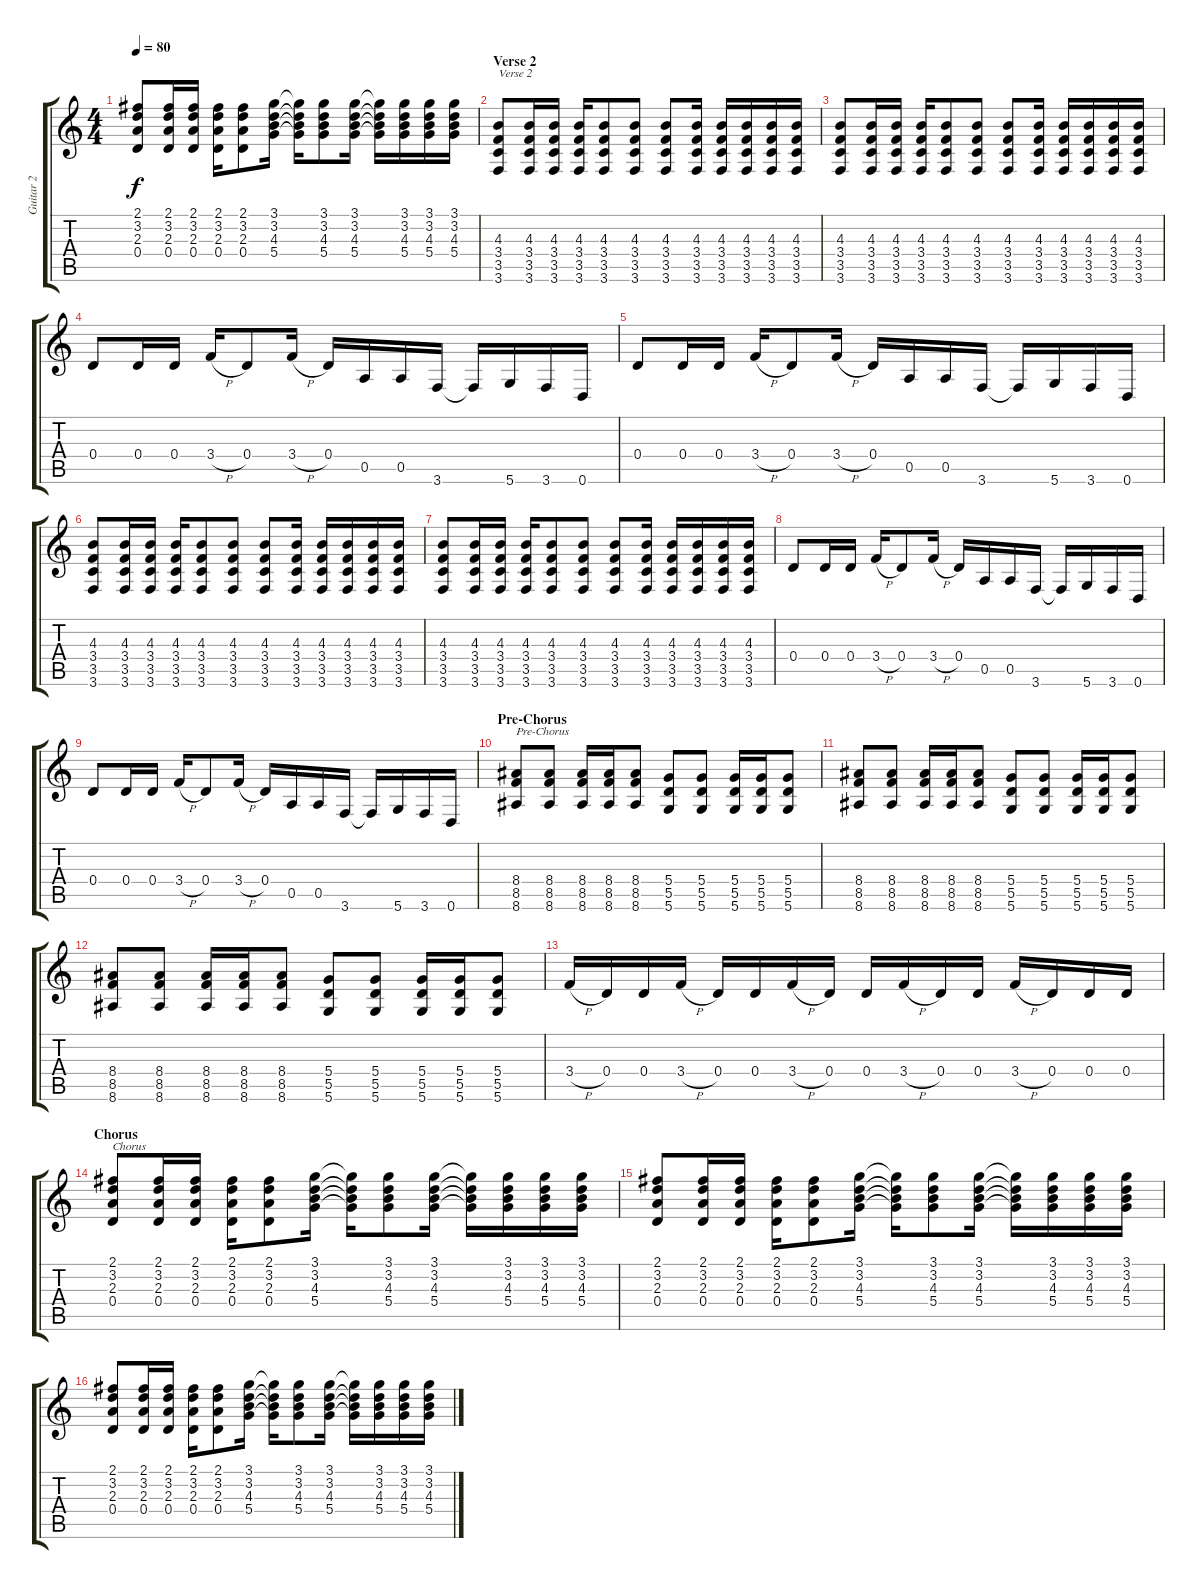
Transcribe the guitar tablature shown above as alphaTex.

\track ("Guitar 2" "Guitar 2") {instrument distortionguitar}
\staff {score tabs}
\tuning (E4 B3 G3 D3 A2 D2) {hide}
\ts (4 4)
\tempo 80
\clef g2
\ks c
(2.1 3.2 2.3 0.4).8{dy f} (2.1 3.2 2.3 0.4).16 (2.1 3.2 2.3 0.4).16 (2.1 3.2 2.3 0.4).16 (2.1 3.2 2.3 0.4).8 (3.1 3.2 4.3 5.4).16 (3.1{t} 3.2{t} 4.3{t} 5.4{t}).16 (3.1 3.2 4.3 5.4).8 (3.1 3.2 4.3 5.4).16 (3.1{t} 3.2{t} 4.3{t} 5.4{t}).16 (3.1 3.2 4.3 5.4).16 (3.1 3.2 4.3 5.4).16 (3.1 3.2 4.3 5.4).16 |
\section ("" "Verse 2")
(4.3 3.4 3.5 3.6).8{txt "Verse 2"} (4.3 3.4 3.5 3.6).16 (4.3 3.4 3.5 3.6).16 (4.3 3.4 3.5 3.6).16 (4.3 3.4 3.5 3.6).8 (4.3 3.4 3.5 3.6).8 (4.3 3.4 3.5 3.6).8 (4.3 3.4 3.5 3.6).16 (4.3 3.4 3.5 3.6).16 (4.3 3.4 3.5 3.6).16 (4.3 3.4 3.5 3.6).16 (4.3 3.4 3.5 3.6).16 |
(4.3 3.4 3.5 3.6).8 (4.3 3.4 3.5 3.6).16 (4.3 3.4 3.5 3.6).16 (4.3 3.4 3.5 3.6).16 (4.3 3.4 3.5 3.6).8 (4.3 3.4 3.5 3.6).8 (4.3 3.4 3.5 3.6).8 (4.3 3.4 3.5 3.6).16 (4.3 3.4 3.5 3.6).16 (4.3 3.4 3.5 3.6).16 (4.3 3.4 3.5 3.6).16 (4.3 3.4 3.5 3.6).16 |
0.4.8 0.4.16 0.4.16 3.4{h}.16 0.4.8 3.4{h}.16 0.4.16 0.5.16 0.5.16 3.6.16 3.6{t}.16 5.6.16 3.6.16 0.6.16 |
0.4.8 0.4.16 0.4.16 3.4{h}.16 0.4.8 3.4{h}.16 0.4.16 0.5.16 0.5.16 3.6.16 3.6{t}.16 5.6.16 3.6.16 0.6.16 |
(4.3 3.4 3.5 3.6).8 (4.3 3.4 3.5 3.6).16 (4.3 3.4 3.5 3.6).16 (4.3 3.4 3.5 3.6).16 (4.3 3.4 3.5 3.6).8 (4.3 3.4 3.5 3.6).8 (4.3 3.4 3.5 3.6).8 (4.3 3.4 3.5 3.6).16 (4.3 3.4 3.5 3.6).16 (4.3 3.4 3.5 3.6).16 (4.3 3.4 3.5 3.6).16 (4.3 3.4 3.5 3.6).16 |
(4.3 3.4 3.5 3.6).8 (4.3 3.4 3.5 3.6).16 (4.3 3.4 3.5 3.6).16 (4.3 3.4 3.5 3.6).16 (4.3 3.4 3.5 3.6).8 (4.3 3.4 3.5 3.6).8 (4.3 3.4 3.5 3.6).8 (4.3 3.4 3.5 3.6).16 (4.3 3.4 3.5 3.6).16 (4.3 3.4 3.5 3.6).16 (4.3 3.4 3.5 3.6).16 (4.3 3.4 3.5 3.6).16 |
0.4.8 0.4.16 0.4.16 3.4{h}.16 0.4.8 3.4{h}.16 0.4.16 0.5.16 0.5.16 3.6.16 3.6{t}.16 5.6.16 3.6.16 0.6.16 |
0.4.8 0.4.16 0.4.16 3.4{h}.16 0.4.8 3.4{h}.16 0.4.16 0.5.16 0.5.16 3.6.16 3.6{t}.16 5.6.16 3.6.16 0.6.16 |
\section ("" "Pre-Chorus")
(8.4 8.5 8.6).8{txt "Pre-Chorus"} (8.4 8.5 8.6).8 (8.4 8.5 8.6).16 (8.4 8.5 8.6).16 (8.4 8.5 8.6).8 (5.4 5.5 5.6).8 (5.4 5.5 5.6).8 (5.4 5.5 5.6).16 (5.4 5.5 5.6).16 (5.4 5.5 5.6).8 |
(8.4 8.5 8.6).8 (8.4 8.5 8.6).8 (8.4 8.5 8.6).16 (8.4 8.5 8.6).16 (8.4 8.5 8.6).8 (5.4 5.5 5.6).8 (5.4 5.5 5.6).8 (5.4 5.5 5.6).16 (5.4 5.5 5.6).16 (5.4 5.5 5.6).8 |
(8.4 8.5 8.6).8 (8.4 8.5 8.6).8 (8.4 8.5 8.6).16 (8.4 8.5 8.6).16 (8.4 8.5 8.6).8 (5.4 5.5 5.6).8 (5.4 5.5 5.6).8 (5.4 5.5 5.6).16 (5.4 5.5 5.6).16 (5.4 5.5 5.6).8 |
3.4{h}.16 0.4.16 0.4.16 3.4{h}.16 0.4.16 0.4.16 3.4{h}.16 0.4.16 0.4.16 3.4{h}.16 0.4.16 0.4.16 3.4{h}.16 0.4.16 0.4.16 0.4.16 |
\section ("" "Chorus")
(2.1 3.2 2.3 0.4).8{txt "Chorus"} (2.1 3.2 2.3 0.4).16 (2.1 3.2 2.3 0.4).16 (2.1 3.2 2.3 0.4).16 (2.1 3.2 2.3 0.4).8 (3.1 3.2 4.3 5.4).16 (3.1{t} 3.2{t} 4.3{t} 5.4{t}).16 (3.1 3.2 4.3 5.4).8 (3.1 3.2 4.3 5.4).16 (3.1{t} 3.2{t} 4.3{t} 5.4{t}).16 (3.1 3.2 4.3 5.4).16 (3.1 3.2 4.3 5.4).16 (3.1 3.2 4.3 5.4).16 |
(2.1 3.2 2.3 0.4).8 (2.1 3.2 2.3 0.4).16 (2.1 3.2 2.3 0.4).16 (2.1 3.2 2.3 0.4).16 (2.1 3.2 2.3 0.4).8 (3.1 3.2 4.3 5.4).16 (3.1{t} 3.2{t} 4.3{t} 5.4{t}).16 (3.1 3.2 4.3 5.4).8 (3.1 3.2 4.3 5.4).16 (3.1{t} 3.2{t} 4.3{t} 5.4{t}).16 (3.1 3.2 4.3 5.4).16 (3.1 3.2 4.3 5.4).16 (3.1 3.2 4.3 5.4).16 |
(2.1 3.2 2.3 0.4).8 (2.1 3.2 2.3 0.4).16 (2.1 3.2 2.3 0.4).16 (2.1 3.2 2.3 0.4).16 (2.1 3.2 2.3 0.4).8 (3.1 3.2 4.3 5.4).16 (3.1{t} 3.2{t} 4.3{t} 5.4{t}).16 (3.1 3.2 4.3 5.4).8 (3.1 3.2 4.3 5.4).16 (3.1{t} 3.2{t} 4.3{t} 5.4{t}).16 (3.1 3.2 4.3 5.4).16 (3.1 3.2 4.3 5.4).16 (3.1 3.2 4.3 5.4).16
